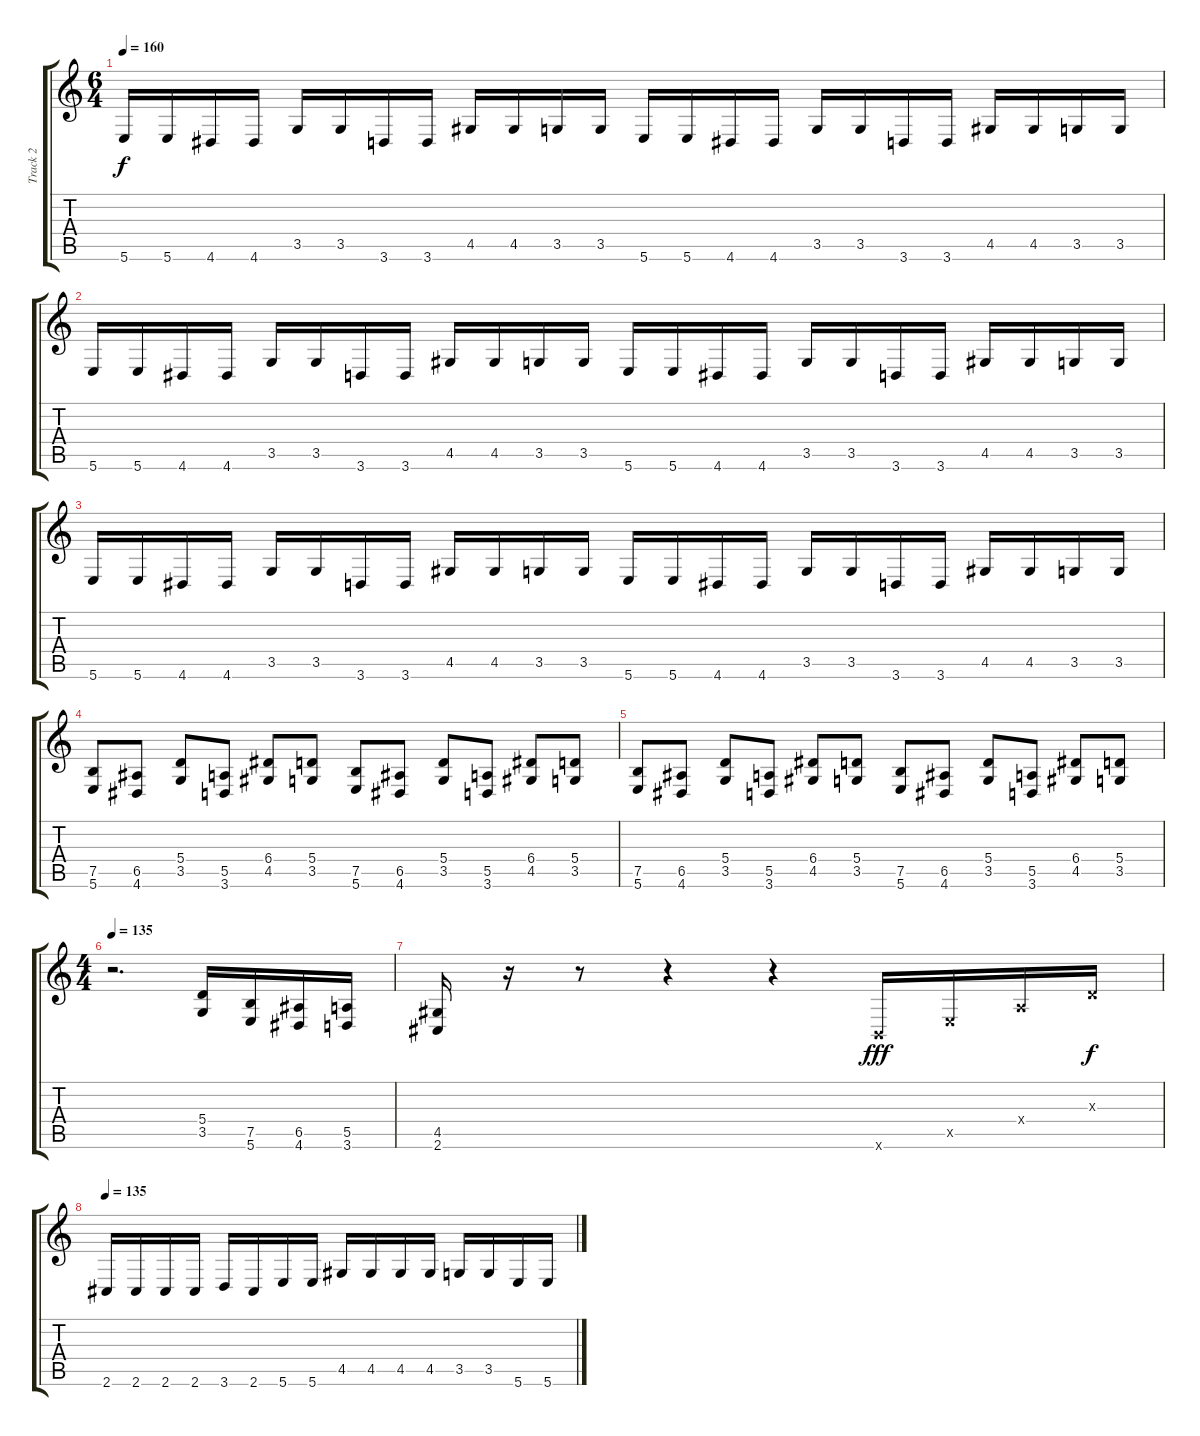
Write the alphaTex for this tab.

\track ("Track 2" "Track 2") {instrument distortionguitar}
\staff {score tabs}
\tuning (B3 Gb3 D3 A2 E2 B1) {hide}
\ts (6 4)
\tempo 160
\clef g2
\ks c
5.6.16{dy f volume 12} 5.6.16 4.6.16 4.6.16 3.5.16 3.5.16 3.6.16 3.6.16 4.5.16 4.5.16 3.5.16 3.5.16 5.6.16 5.6.16 4.6.16 4.6.16 3.5.16 3.5.16 3.6.16 3.6.16 4.5.16 4.5.16 3.5.16 3.5.16 |
5.6.16{volume 12} 5.6.16 4.6.16 4.6.16 3.5.16 3.5.16 3.6.16 3.6.16 4.5.16 4.5.16 3.5.16 3.5.16 5.6.16 5.6.16 4.6.16 4.6.16 3.5.16 3.5.16 3.6.16 3.6.16 4.5.16 4.5.16 3.5.16 3.5.16 |
5.6.16{volume 12} 5.6.16 4.6.16 4.6.16 3.5.16 3.5.16 3.6.16 3.6.16 4.5.16 4.5.16 3.5.16 3.5.16 5.6.16 5.6.16 4.6.16 4.6.16 3.5.16 3.5.16 3.6.16 3.6.16 4.5.16 4.5.16 3.5.16 3.5.16 |
(7.5 5.6).8{volume 13 instrument distortionguitar} (6.5 4.6).8 (5.4 3.5).8 (5.5 3.6).8 (6.4 4.5).8 (5.4 3.5).8 (7.5 5.6).8 (6.5 4.6).8 (5.4 3.5).8 (5.5 3.6).8 (6.4 4.5).8 (5.4 3.5).8 |
(7.5 5.6).8{instrument distortionguitar} (6.5 4.6).8 (5.4 3.5).8 (5.5 3.6).8 (6.4 4.5).8 (5.4 3.5).8 (7.5 5.6).8 (6.5 4.6).8 (5.4 3.5).8 (5.5 3.6).8 (6.4 4.5).8 (5.4 3.5).8 |
\ts (4 4)
\tempo 135
r.2{d volume 13 balance 16} (5.4 3.5).16 (7.5 5.6).16 (6.5 4.6).16 (5.5 3.6).16 |
(4.5 2.6).16 r.16 r.8 r.4 r.4 0.6{x}.16{dy fff} 0.5{x}.16 0.4{x}.16 0.3{x}.16{dy f} |
\tempo 135
2.6.16 2.6.16 2.6.16 2.6.16 3.6.16 2.6.16 5.6.16 5.6.16 4.5.16 4.5.16 4.5.16 4.5.16 3.5.16 3.5.16 5.6.16 5.6.16
